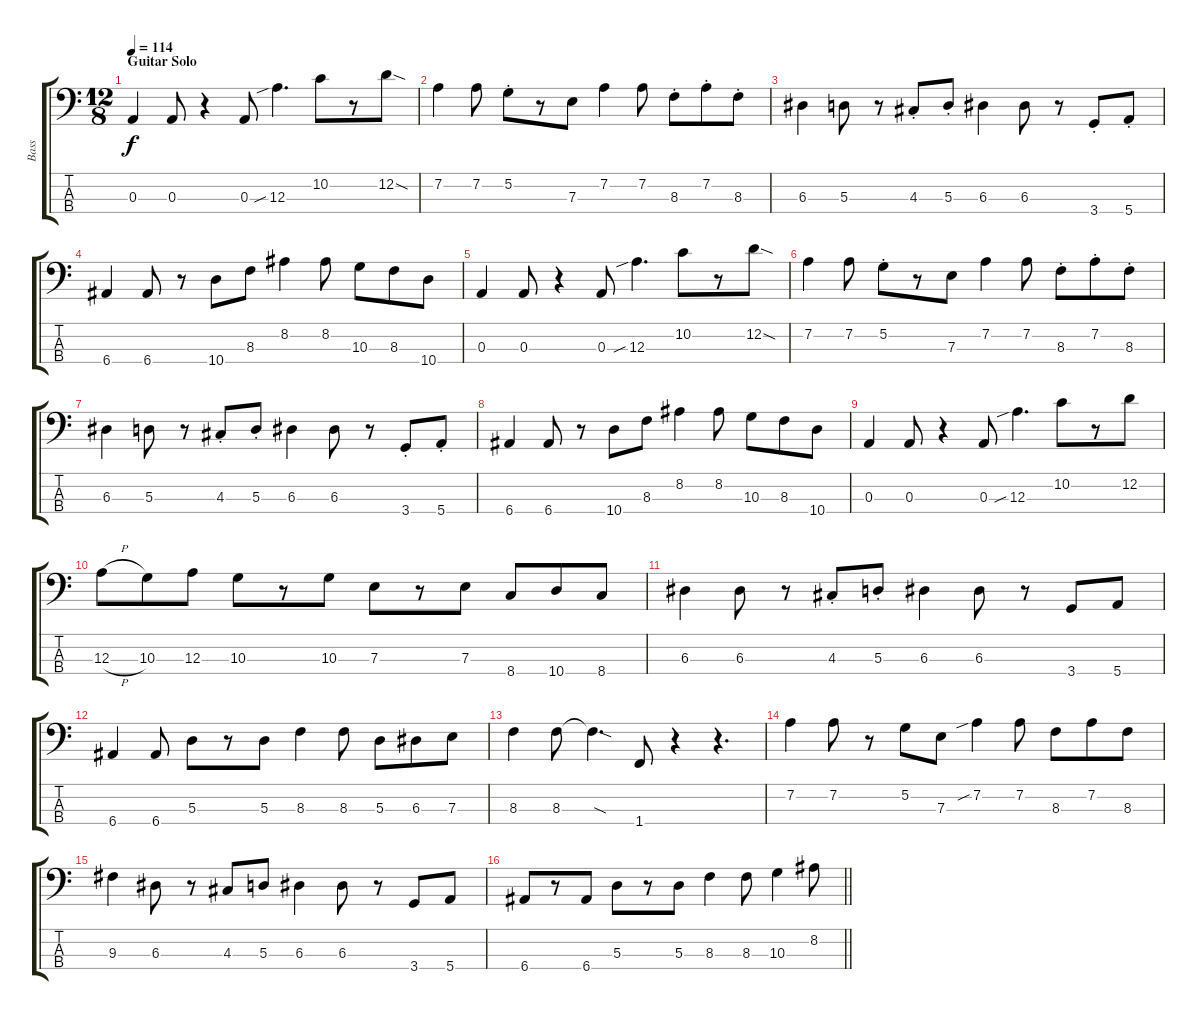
\track ("Bass" "Bass") {instrument electricbassfinger}
\staff {score tabs}
\tuning (G2 D2 A1 E1) {hide}
\ts (12 8)
\section ("" "Guitar Solo")
\tempo 114
\clef f4
\ks c
0.3.4{dy f} 0.3.8 r.4 0.3.8 12.3{sib}.4{d} 10.2.8 r.8 12.2{sod}.8 |
7.2.4 7.2.8 5.2{st}.8 r.8 7.3.8 7.2.4 7.2.8 8.3{st}.8 7.2{st}.8 8.3{st}.8 |
6.3.4 5.3.8 r.8 4.3{st}.8 5.3{st}.8 6.3.4 6.3.8 r.8 3.4{st}.8 5.4{st}.8 |
6.4.4 6.4.8 r.8 10.4.8 8.3.8 8.2.4 8.2.8 10.3.8 8.3.8 10.4.8 |
0.3.4 0.3.8 r.4 0.3.8 12.3{sib}.4{d} 10.2.8 r.8 12.2{sod}.8 |
7.2.4 7.2.8 5.2{st}.8 r.8 7.3.8 7.2.4 7.2.8 8.3{st}.8 7.2{st}.8 8.3{st}.8 |
6.3.4 5.3.8 r.8 4.3{st}.8 5.3{st}.8 6.3.4 6.3.8 r.8 3.4{st}.8 5.4{st}.8 |
6.4.4 6.4.8 r.8 10.4.8 8.3.8 8.2.4 8.2.8 10.3.8 8.3.8 10.4.8 |
0.3.4 0.3.8 r.4 0.3.8 12.3{sib}.4{d} 10.2.8 r.8 12.2.8 |
12.3{h}.8 10.3.8 12.3.8 10.3.8 r.8 10.3.8 7.3.8 r.8 7.3.8 8.4.8 10.4.8 8.4.8 |
6.3.4 6.3.8 r.8 4.3{st}.8 5.3{st}.8 6.3.4 6.3.8 r.8 3.4.8 5.4.8 |
6.4.4 6.4.8 5.3.8 r.8 5.3.8 8.3.4 8.3.8 5.3.8 6.3.8 7.3.8 |
8.3.4 8.3.8 8.3{sod t}.4{d} 1.4.8 r.4 r.4{d} |
7.2.4 7.2.8 r.8 5.2.8 7.3.8 7.2{sib}.4 7.2.8 8.3.8 7.2.8 8.3.8 |
9.3.4 6.3.8 r.8 4.3.8 5.3.8 6.3.4 6.3.8 r.8 3.4.8 5.4.8 |
\barLineRight lightlight
6.4.8 r.8 6.4.8 5.3.8 r.8 5.3.8 8.3.4 8.3.8 10.3.4 8.2.8
